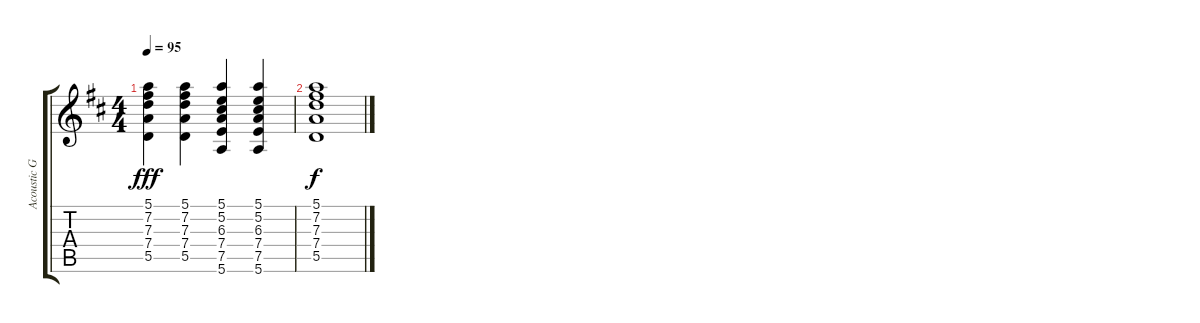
\track ("Acoustic Guitar" "Acoustic G") {instrument acousticguitarsteel}
\staff {score tabs}
\tuning (E4 B3 G3 D3 A2 E2) {hide}
\ts (4 4)
\tempo 95
\clef g2
\ks d
(5.1 7.2 7.3 7.4 5.5).4{dy fff} (5.1 7.2 7.3 7.4 5.5).4 (5.1 5.2 6.3 7.4 7.5 5.6).4 (5.1 5.2 6.3 7.4 7.5 5.6).4 |
(5.1 7.2 7.3 7.4 5.5).1{dy f}
